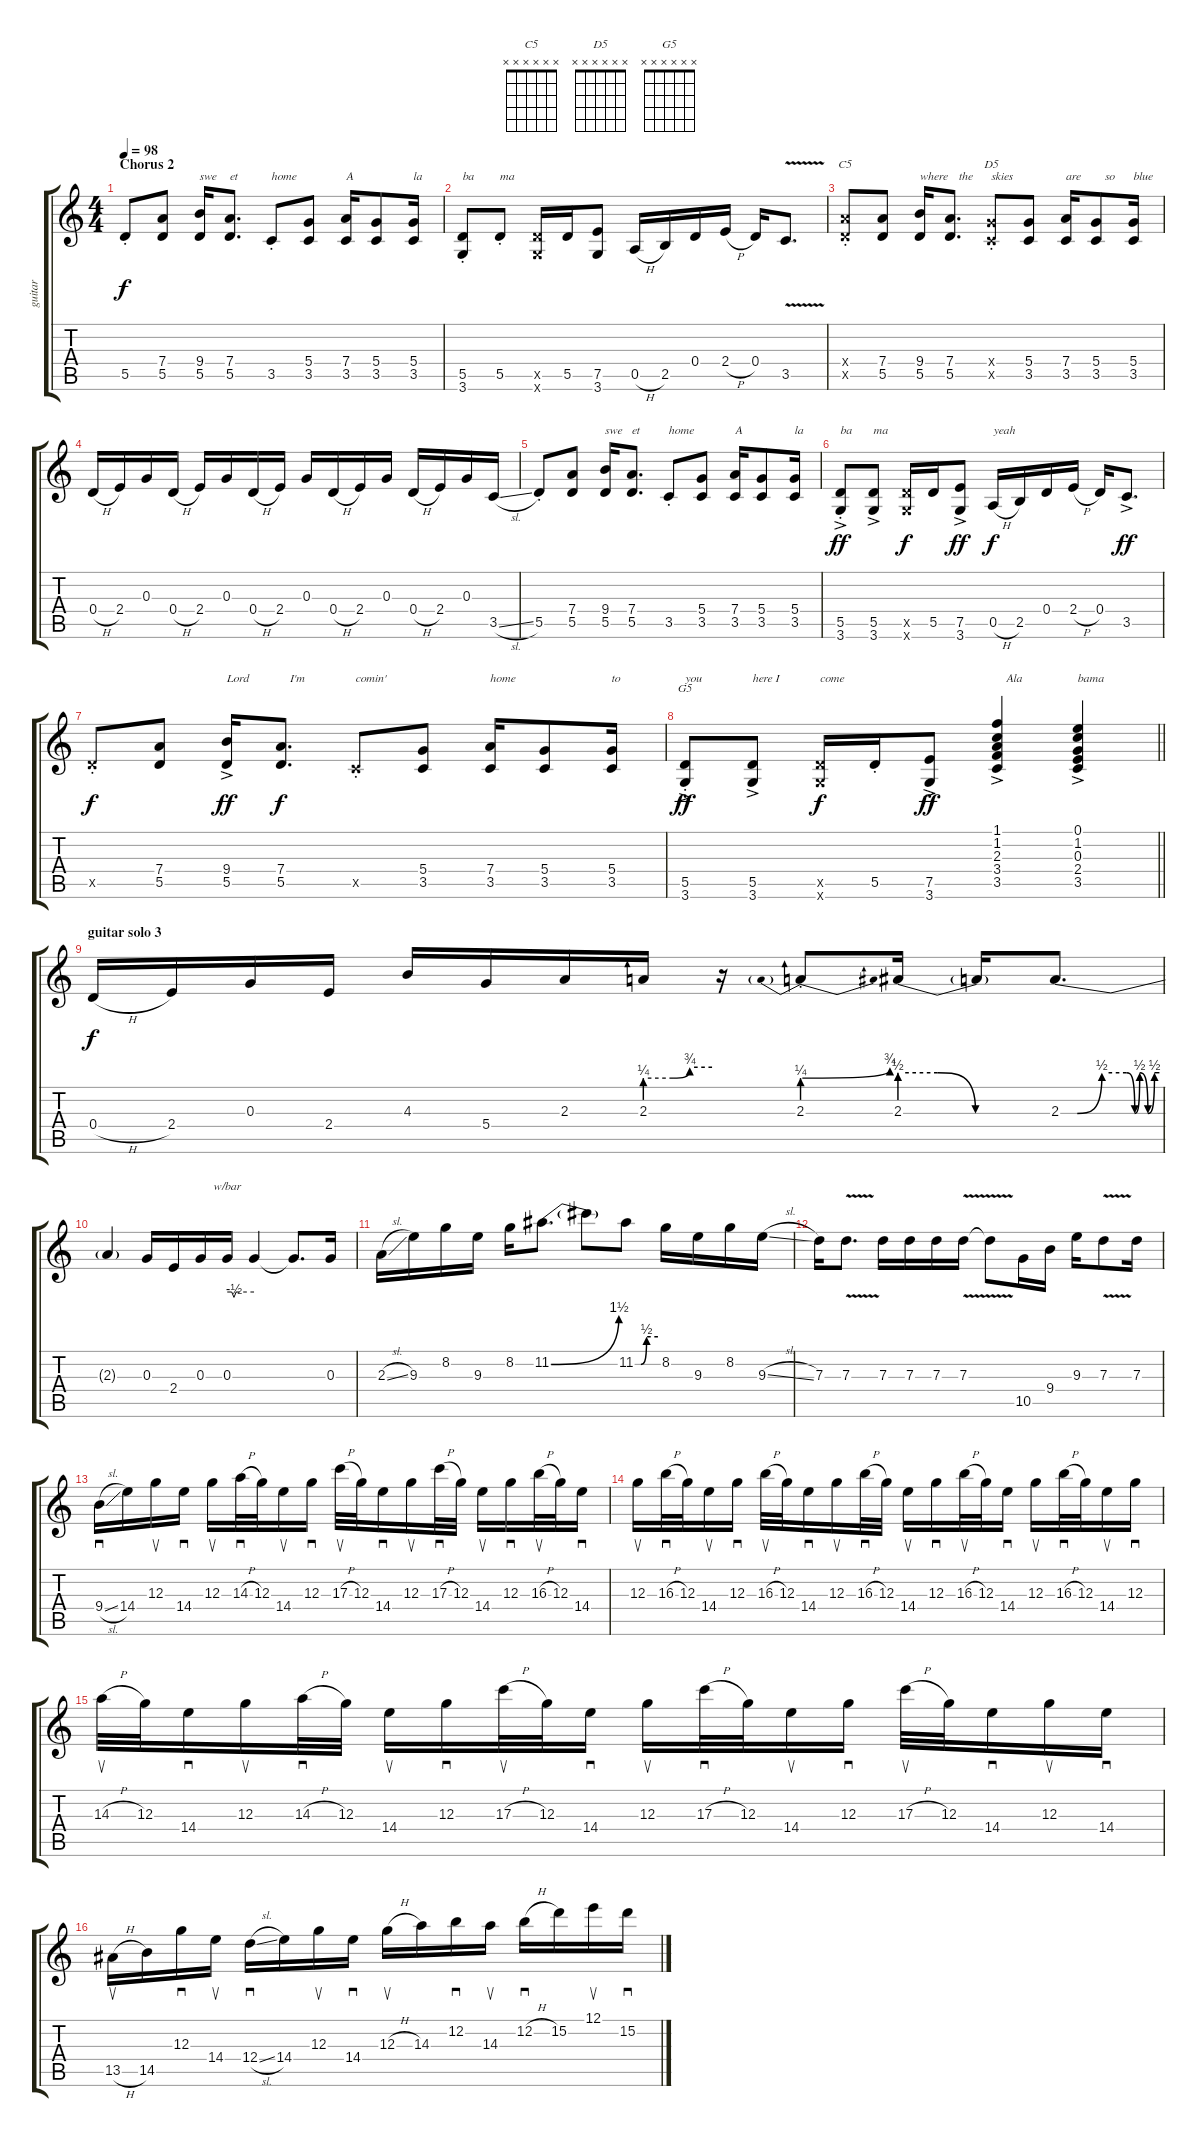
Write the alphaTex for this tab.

\track ("guitar" "guitar") {instrument electricguitarclean}
\staff {score tabs}
\tuning (E4 B3 G3 D3 A2 E2) {hide}
\chord ("C5" x x x x x x)
\chord ("D5" x x x x x x)
\chord ("G5" x x x x x x)
\ts (4 4)
\section ("" "Chorus 2")
\tempo 98
\clef g2
\ks c
5.5{st}.8{dy f} (7.4 5.5).8 (9.4 5.5).16{txt "swe"} (7.4 5.5).8{d txt "et"} 3.5{st}.8{txt "home"} (5.4 3.5).8 (7.4 3.5).16{txt "A"} (5.4 3.5).8 (5.4 3.5).16{txt "la"} |
(5.5{st} 3.6{st}).8{txt "ba"} 5.5{st}.8{txt "ma"} (5.5{x} 3.6{x}).16 5.5.16 (7.5 3.6).8 0.5{h}.16 2.5.16 0.4.16 2.4{h}.16 0.4.16 3.5{v}.8{d} |
(7.4{x} 5.5{st x}).8{ch "C5"} (7.4 5.5).8 (9.4 5.5).16{txt "where"} (7.4 5.5).8{d txt "   the"} (5.4{st x} 3.5{st x}).8{ch "D5" txt "skies"} (5.4 3.5).8 (7.4 3.5).16{txt "are"} (5.4 3.5).8{txt "   so"} (5.4 3.5).16{txt "blue"} |
0.4{h}.16 2.4.16 0.3.16 0.4{h}.16 2.4.16 0.3.16 0.4{h}.16 2.4.16 0.3.16 0.4{h}.16 2.4.16 0.3.16 0.4{h}.16 2.4.16 0.3.16 3.5{sl}.16 |
5.5{st}.8 (7.4 5.5).8 (9.4 5.5).16{txt "swe"} (7.4 5.5).8{d txt "et"} 3.5{st}.8{txt "home"} (5.4 3.5).8 (7.4 3.5).16{txt "A"} (5.4 3.5).8 (5.4 3.5).16{txt "la"} |
(5.5{ac st} 3.6{ac st}).8{txt "ba" dy ff} (5.5{ac} 3.6{ac}).8{txt "ma"} (5.5{x} 3.6{x}).16{dy f} 5.5.16 (7.5{ac} 3.6{ac}).8{dy ff} 0.5{h}.16{txt "yeah" dy f} 2.5.16 0.4.16 2.4{h}.16 0.4.16 3.5{ac}.8{d dy ff} |
5.5{st x}.8{dy f} (7.4 5.5).8 (9.4{ac} 5.5{ac}).16{txt "Lord" dy ff} (7.4 5.5).8{d txt "   I'm" dy f} 3.5{st x}.8{txt "comin'"} (5.4 3.5).8 (7.4 3.5).16{txt "home"} (5.4 3.5).8 (5.4 3.5).16{txt "to"} |
\barLineRight lightlight
(5.5{ac st} 3.6{ac st}).8{ch "G5" txt "you" dy ff} (5.5{ac} 3.6{ac}).8{txt "here I"} (5.5{x} 3.6{x}).16{txt "come" dy f} 5.5{st}.16 (7.5{ac} 3.6{ac}).8{dy ff} (1.1{ac} 1.2{ac} 2.3{ac} 3.4{ac} 3.5{ac}).4{txt "   Ala"} (0.1{ac} 1.2{ac} 0.3{ac} 2.4{ac} 3.5{ac}).4{txt "bama"} |
\section ("" "guitar solo 3")
0.4{h}.16{dy f instrument distortionguitar} 2.4.16 0.3.16 2.4.16 4.3.16 5.4.16 2.3.16 2.3{be (custom 0 1 25 1 40 3 60 3)}.16 r.16 2.3{be (prebendbend 0 1 60 3) st}.8 2.3{be (custom 0 2 15 2 30 0 60 0)}.16 2.3{t}.16 2.3{be (custom 0 0 10 0 25 2 40 2 45 0 48 2 53 0 57 2 60 2)}.8{d} |
2.3{t}.4 0.3.16 2.4.16 0.3.16 0.3.16{tbe (custom default 0 0 10 0 15 -2 20 0 60 0)} 0.3{t}.4 0.3{t}.8{d} 0.3.16 |
2.3{sl}.16 9.3.16 8.2.16 9.3.16 8.2.16 11.2{be (bend 0 0 60 6)}.8{d} 11.2{t}.8 11.2{be (custom 0 0 15 0 30 2 60 2)}.8 8.2.16 9.3.16 8.2.16 9.3{sl}.16 |
7.3.16 7.3{v}.8{d} 7.3.16 7.3.16 7.3.16 7.3{v}.16 7.3{t}.8 10.5.16 9.4.16 9.3.16 7.3{v}.8 7.3.16 |
9.4{sl}.16{sd} 14.4.16 12.3.16{su} 14.4.16{sd} 12.3.16{su} 14.3{h}.32{sd} 12.3.32 14.4.16{su} 12.3.16{sd} 17.3{h}.32{su} 12.3.32 14.4.16{sd} 12.3.16{su} 17.3{h}.32{sd} 12.3.32 14.4.16{su} 12.3.16{sd} 16.3{h}.32{su} 12.3.32 14.4.16{sd} |
12.3.16{su} 16.3{h}.32{sd} 12.3.32 14.4.16{su} 12.3.16{sd} 16.3{h}.32{su} 12.3.32 14.4.16{sd} 12.3.16{su} 16.3{h}.32{sd} 12.3.32 14.4.16{su} 12.3.16{sd} 16.3{h}.32{su} 12.3.32 14.4.16{sd} 12.3.16{su} 16.3{h}.32{sd} 12.3.32 14.4.16{su} 12.3.16{sd} |
14.3{h}.32{su} 12.3.32 14.4.16{sd} 12.3.16{su} 14.3{h}.32{sd} 12.3.32 14.4.16{su} 12.3.16{sd} 17.3{h}.32{su} 12.3.32 14.4.16{sd} 12.3.16{su} 17.3{h}.32{sd} 12.3.32 14.4.16{su} 12.3.16{sd} 17.3{h}.32{su} 12.3.32 14.4.16{sd} 12.3.16{su} 14.4.16{sd} |
13.5{h}.16{su} 14.5.16 12.3.16{sd} 14.4.16{su} 12.4{sl}.16{sd} 14.4.16 12.3.16{su} 14.4.16{sd} 12.3{h}.16{su} 14.3.16 12.2.16{sd} 14.3.16{su} 12.2{h}.16{sd} 15.2.16 12.1.16{su} 15.2.16{sd}
